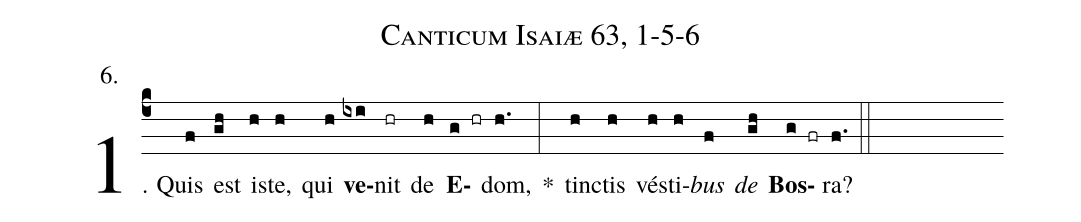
name: Canticum Isaiæ 63, 1-5-6;
annotation: 6.;
%%
(c4)1. Quis(f) est(gh) is(h)te,(h) qui(h) <b>ve</b>(ixi)nit(hr) de(h) <b>E</b>(g hr)dom,(h.) *(:) tinc(h)tis(h) vés(h)ti(h)<i>bus</i>(f) <i>de</i>(gh) <b>Bos</b>(g fr)ra?(f.) (::)
